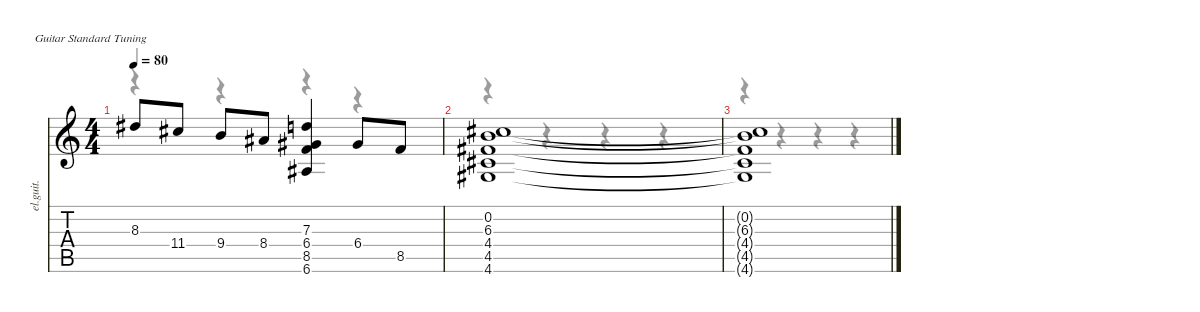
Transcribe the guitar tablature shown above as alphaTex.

\defaultSystemsLayout 4
\hideDynamics
\bracketExtendMode nobrackets
\track ("Erick" "el.guit.") {instrument electricguitarclean}
\staff {score tabs}
\tuning (E4 B3 G3 D3 A2 E2)
\voice
\ts (4 4)
\tempo 80
\clef g2
\ks c
8.3{acc #}.8{dy mf} 11.4{acc #}.8 9.4.8 8.4{acc #}.8 (7.3 6.4{acc #} 8.5 6.6{acc #}).4 6.4{acc #}.8 8.5.8 |
(0.2 6.3{acc #} 4.4{acc #} 4.5{acc #} 4.6{acc #}).1 |
(0.2{t} 6.3{t acc #} 4.4{t acc #} 4.5{t acc #} 4.6{t acc #}).1
\voice
\clef g2
\ottava regular
\simile none
\ks c
r.4{dy mf} r.4 r.4 r.4 |
r.4 r.4 r.4 r.4 |
r.4 r.4 r.4 r.4
